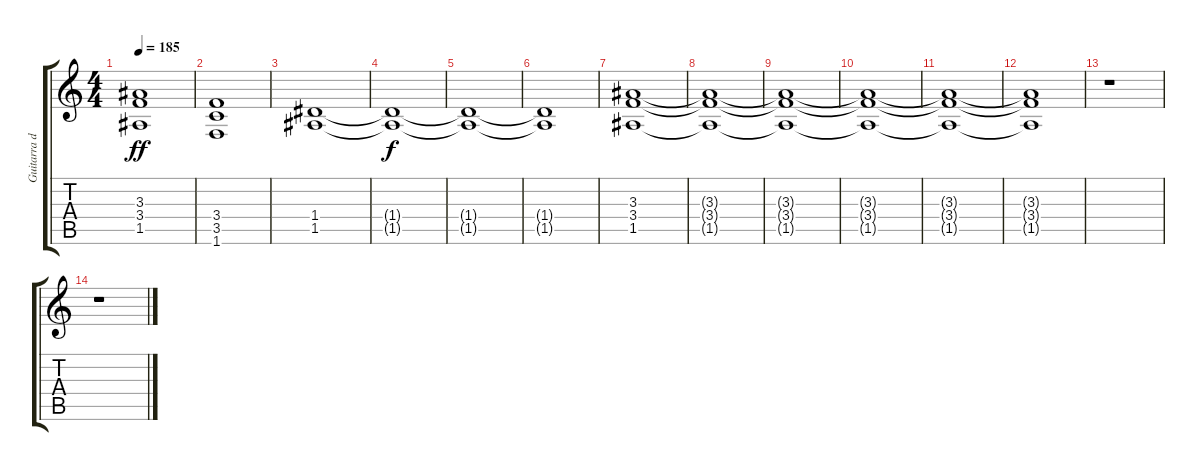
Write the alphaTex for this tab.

\track ("Guitarra de ayuda" "Guitarra d") {instrument distortionguitar}
\staff {score tabs}
\tuning (E4 B3 G3 D3 A2 E2) {hide}
\ts (4 4)
\tempo 185
\clef g2
\ks c
(3.3 3.4 1.5).1{dy ff} |
(3.4 3.5 1.6).1 |
(1.4 1.5).1 |
(1.4{t} 1.5{t}).1{dy f} |
(1.4{t} 1.5{t}).1 |
(1.4{t} 1.5{t}).1 |
(3.3 3.4 1.5).1 |
(3.3{t} 3.4{t} 1.5{t}).1 |
(3.3{t} 3.4{t} 1.5{t}).1 |
(3.3{t} 3.4{t} 1.5{t}).1 |
(3.3{t} 3.4{t} 1.5{t}).1 |
(3.3{t} 3.4{t} 1.5{t}).1 |
r.1 |
r.1
